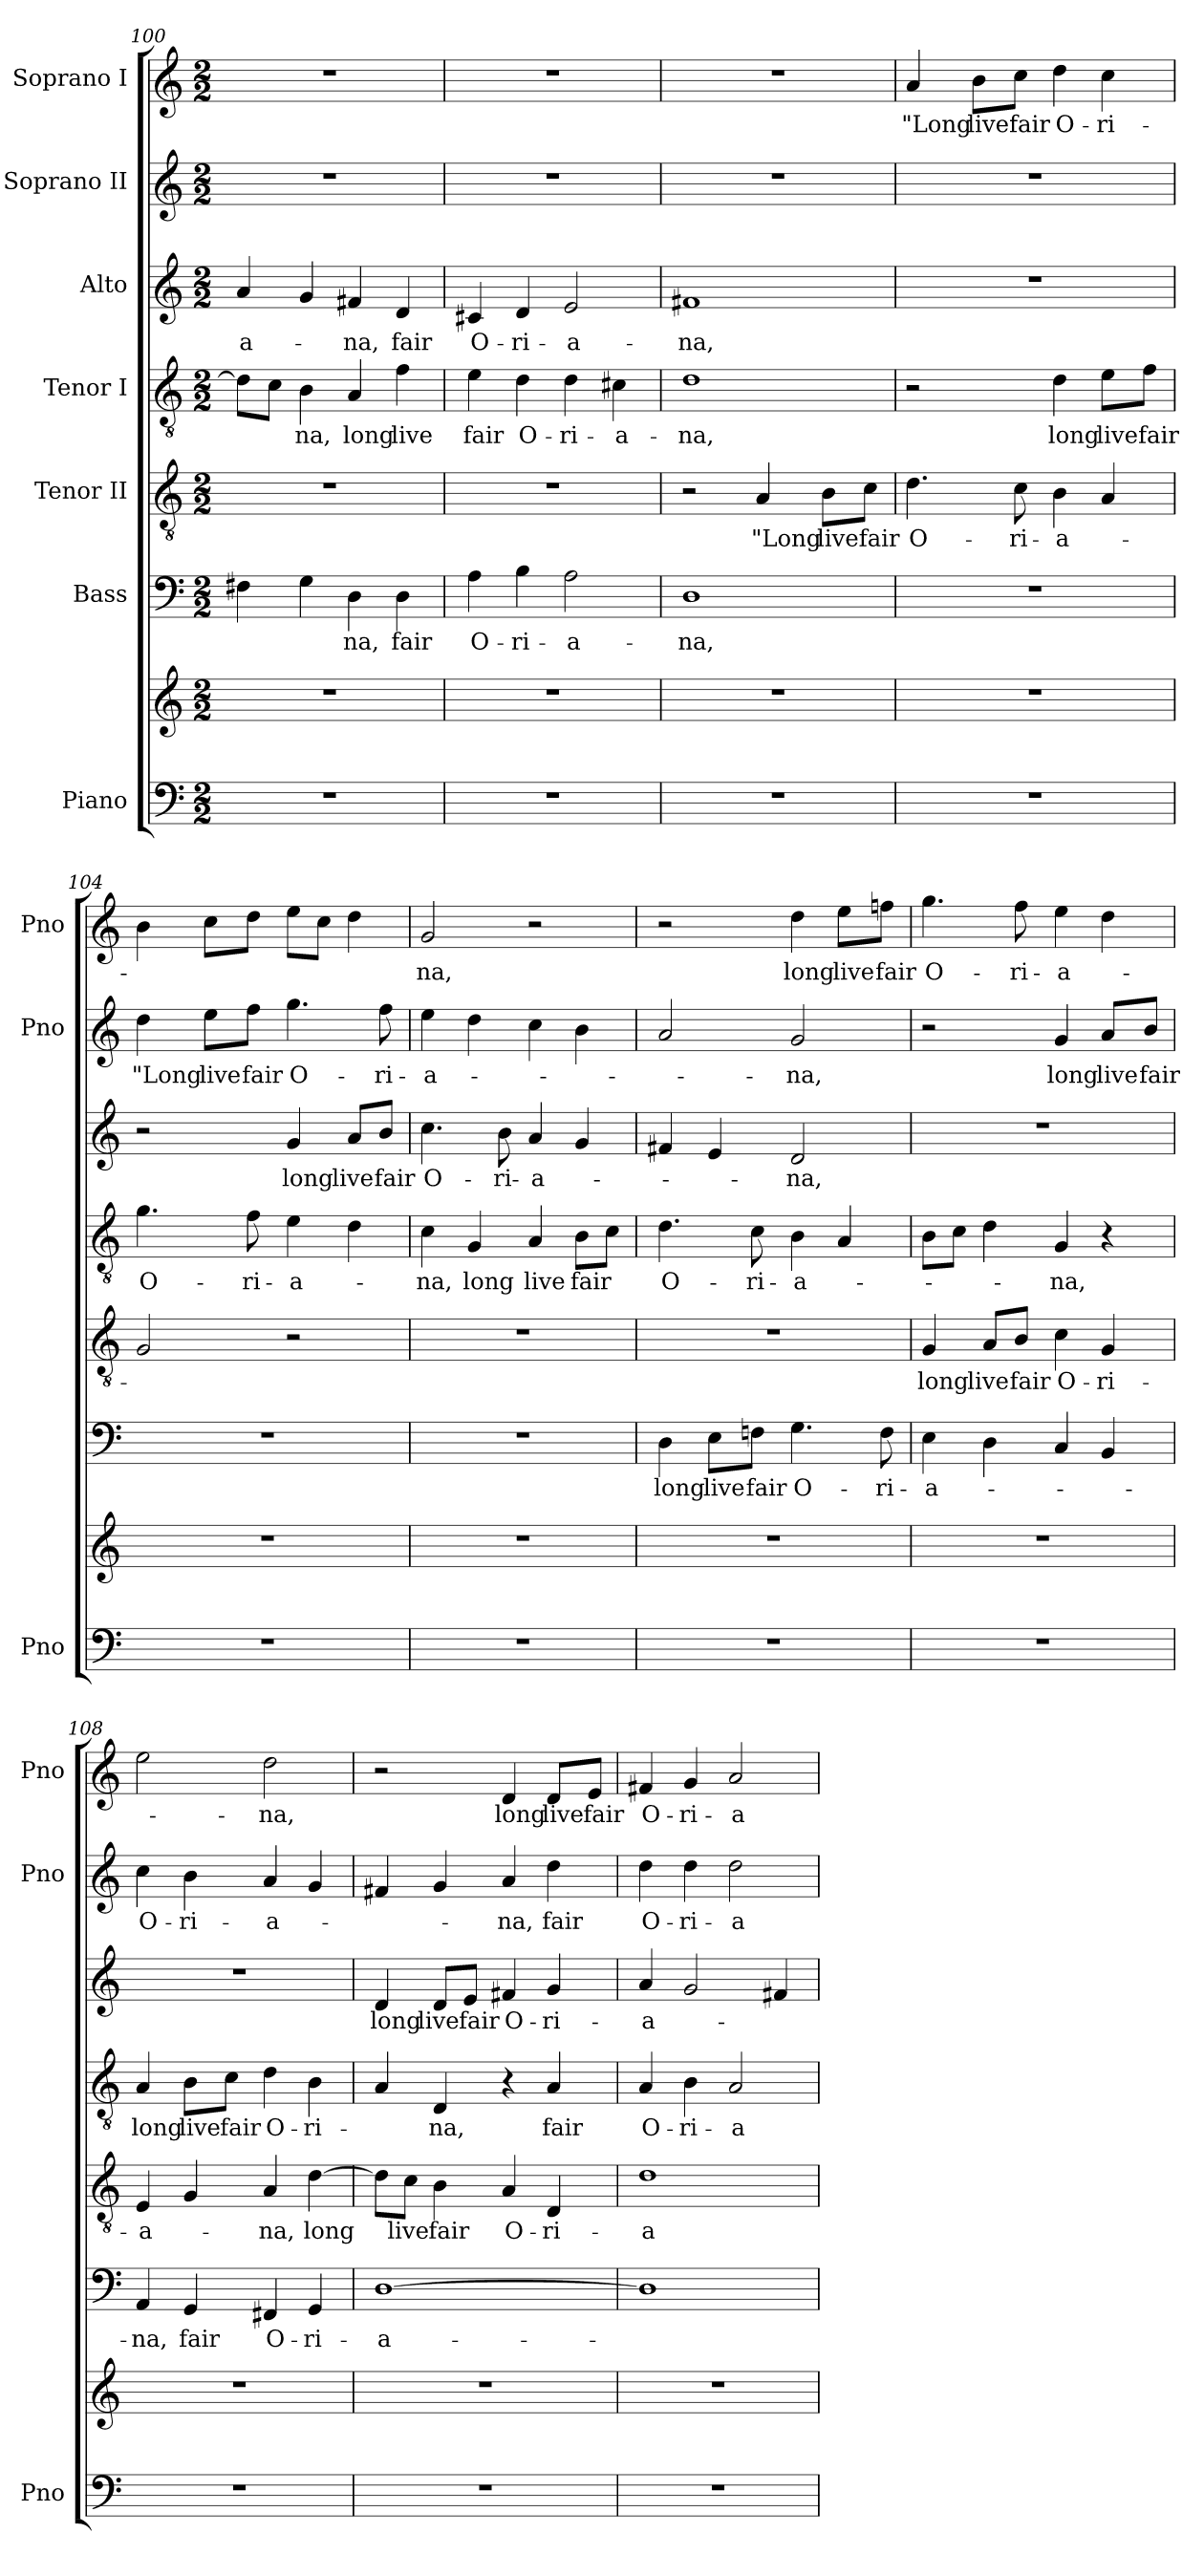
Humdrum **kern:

**kern	**kern	**kern	**text	**kern	**text	**kern	**text	**kern	**text	**kern	**text	**kern	**text
*part7	*part7	*part6	*part6	*part5	*part5	*part4	*part4	*part3	*part3	*part2	*part2	*part1	*part1
*staff8	*staff7	*staff6	*staff6	*staff5	*staff5	*staff4	*staff4	*staff3	*staff3	*staff2	*staff2	*staff1	*staff1
*I"Piano	*	*I"Bass	*	*I"Tenor II	*	*I"Tenor I	*	*I"Alto	*	*I"Soprano II	*	*I"Soprano I	*
*I'Pno	*	*	*	*	*	*	*	*	*	*I'Pno	*	*I'Pno	*
*clefF4	*clefG2	*clefF4	*	*clefGv2	*	*clefGv2	*	*clefG2	*	*clefG2	*	*clefG2	*
*k[]	*k[]	*k[]	*	*k[]	*	*k[]	*	*k[]	*	*k[]	*	*k[]	*
*C:	*C:	*C:	*	*C:	*	*C:	*	*C:	*	*C:	*	*C:	*
*M2/2	*M2/2	*M2/2	*	*M2/2	*	*M2/2	*	*M2/2	*	*M2/2	*	*M2/2	*
=100	=100	=100	=100	=100	=100	=100	=100	=100	=100	=100	=100	=100	=100
1r	1r	4F#X\	.	1r	.	8d\L]	.	4a/	-a-	1r	.	1r	.
.	.	.	.	.	.	8c\J	.	.	.	.	.	.	.
.	.	4G\	.	.	.	4B\	-na,	4g/	.	.	.	.	.
.	.	4D\	-na,	.	.	4A/	long	4f#X/	-na,	.	.	.	.
.	.	4D\	fair	.	.	4f\	live	4d/	fair	.	.	.	.
=101	=101	=101	=101	=101	=101	=101	=101	=101	=101	=101	=101	=101	=101
1r	1r	4A\	O-	1r	.	4e\	fair	4c#X/	O-	1r	.	1r	.
.	.	4B\	-ri-	.	.	4d\	O-	4d/	-ri-	.	.	.	.
.	.	2A\	-a-	.	.	4d\	-ri-	2e/	-a-	.	.	.	.
.	.	.	.	.	.	4c#X\	-a-	.	.	.	.	.	.
=102	=102	=102	=102	=102	=102	=102	=102	=102	=102	=102	=102	=102	=102
1r	1r	1D	-na,	2r	.	1d	-na,	1f#X	-na,	1r	.	1r	.
.	.	.	.	4A/	"Long	.	.	.	.	.	.	.	.
.	.	.	.	8B\L	live	.	.	.	.	.	.	.	.
.	.	.	.	8c\J	fair	.	.	.	.	.	.	.	.
=103	=103	=103	=103	=103	=103	=103	=103	=103	=103	=103	=103	=103	=103
1r	1r	1r	.	4.d\	O-	2r	.	1r	.	1r	.	4a/	"Long
.	.	.	.	.	.	.	.	.	.	.	.	8b\L	live
.	.	.	.	8c\	-ri-	.	.	.	.	.	.	8cc\J	fair
.	.	.	.	4B\	-a-	4d\	long	.	.	.	.	4dd\	O-
.	.	.	.	4A/	.	8e\L	live	.	.	.	.	4cc\	-ri-
.	.	.	.	.	.	8f\J	fair	.	.	.	.	.	.
!!LO:LB:g=z
=104	=104	=104	=104	=104	=104	=104	=104	=104	=104	=104	=104	=104	=104
1r	1r	1r	.	2G/	­	4.g\	O-	2r	.	4dd\	"Long	4b\	-­
.	.	.	.	.	.	.	.	.	.	8ee\L	live	8cc\L	.
.	.	.	.	.	.	8f\	-ri-	.	.	8ff\J	fair	8dd\J	.
.	.	.	.	2r	.	4e\	-a-	4g/	long	4.gg\	O-	8ee\L	.
.	.	.	.	.	.	.	.	.	.	.	.	8cc\J	.
.	.	.	.	.	.	4d\	.	8a/L	live	.	.	4dd\	.
.	.	.	.	.	.	.	.	8b/J	fair	8ff\	-ri-	.	.
=105	=105	=105	=105	=105	=105	=105	=105	=105	=105	=105	=105	=105	=105
1r	1r	1r	.	1r	.	4c\	-na,	4.cc\	O-	4ee\	-a-	2g/	na,
.	.	.	.	.	.	4G/	long	.	.	4dd\	.	.	.
.	.	.	.	.	.	.	.	8b\	-ri-	.	.	.	.
.	.	.	.	.	.	4A/	live	4a/	-a-	4cc\	.	2r	.
.	.	.	.	.	.	8B\L	fair	4g/	.	4b\	.	.	.
.	.	.	.	.	.	8c\J	.	.	.	.	.	.	.
=106	=106	=106	=106	=106	=106	=106	=106	=106	=106	=106	=106	=106	=106
1r	1r	4D\	long	1r	.	4.d\	O-	4f#X/	.	2a/	.	2r	.
.	.	8E\L	live	.	.	.	.	4e/	.	.	.	.	.
.	.	8Fn\J	fair	.	.	8c\	-ri-	.	.	.	.	.	.
.	.	4.G\	O-	.	.	4B\	-a-	2d/	-na,	2g/	-na,	4dd\	long
.	.	.	.	.	.	4A/	.	.	.	.	.	8ee\L	live
.	.	8F\	-ri-	.	.	.	.	.	.	.	.	8ffn\J	fair
=107	=107	=107	=107	=107	=107	=107	=107	=107	=107	=107	=107	=107	=107
1r	1r	4E\	-a-	4G/	long	8B\L	.	1r	.	2r	.	4.gg\	O-
.	.	.	.	.	.	8c\J	.	.	.	.	.	.	.
.	.	4D\	.	8A/L	live	4d\	.	.	.	.	.	.	.
.	.	.	.	8B/J	fair	.	.	.	.	.	.	8ff\	-ri-
.	.	4C/	.	4c\	O-	4G/	-na,	.	.	4g/	long	4ee\	-a-
.	.	4BB/	.	4G/	-ri-	4r	.	.	.	8a/L	live	4dd\	.
.	.	.	.	.	.	.	.	.	.	8b/J	fair	.	.
=108	=108	=108	=108	=108	=108	=108	=108	=108	=108	=108	=108	=108	=108
1r	1r	4AA/	-na,	4E/	-a-	4A/	long	1r	.	4cc\	O-	2ee\	.
.	.	4GG/	fair	4G/	.	8B\L	live	.	.	4b\	-ri-	.	.
.	.	.	.	.	.	8c\J	fair	.	.	.	.	.	.
.	.	4FF#X/	O-	4A/	-na,	4d\	O-	.	.	4a/	-a-	2dd\	-na,
.	.	4GG/	-ri-	[4d\	long	4B\	-ri-	.	.	4g/	.	.	.
!!LO:PB:g=z
=109	=109	=109	=109	=109	=109	=109	=109	=109	=109	=109	=109	=109	=109
1r	1r	[1D	-a-	8d\L]	.	4A/	-­	4d/	long	4f#X/	-­-	2r	.
.	.	.	.	8c\J	live	.	.	.	.	.	.	.	.
.	.	.	.	4B\	fair	4D/	na,	8d/L	live	4g/	.	.	.
.	.	.	.	.	.	.	.	8e/J	fair	.	.	.	.
.	.	.	.	4A/	O-	4r	.	4f#X/	O-	4a/	-na,	4d/	long
.	.	.	.	4D/	-ri-	4A/	fair	4g/	-ri-	4dd\	fair	8d/L	live
.	.	.	.	.	.	.	.	.	.	.	.	8e/J	fair
=110	=110	=110	=110	=110	=110	=110	=110	=110	=110	=110	=110	=110	=110
1r	1r	1D]	.	1d	-a-	4A/	O-	4a/	-a-	4dd\	O-	4f#X/	O-
.	.	.	.	.	.	4B\	-ri-	2g/	.	4dd\	-ri-	4g/	-ri-
.	.	.	.	.	.	2A/	-a-	.	.	2dd\	-a-	2a/	-a-
.	.	.	.	.	.	.	.	4f#X/	.	.	.	.	.
=	=	=	=	=	=	=	=	=	=	=	=	=	=
*-	*-	*-	*-	*-	*-	*-	*-	*-	*-	*-	*-	*-	*-
